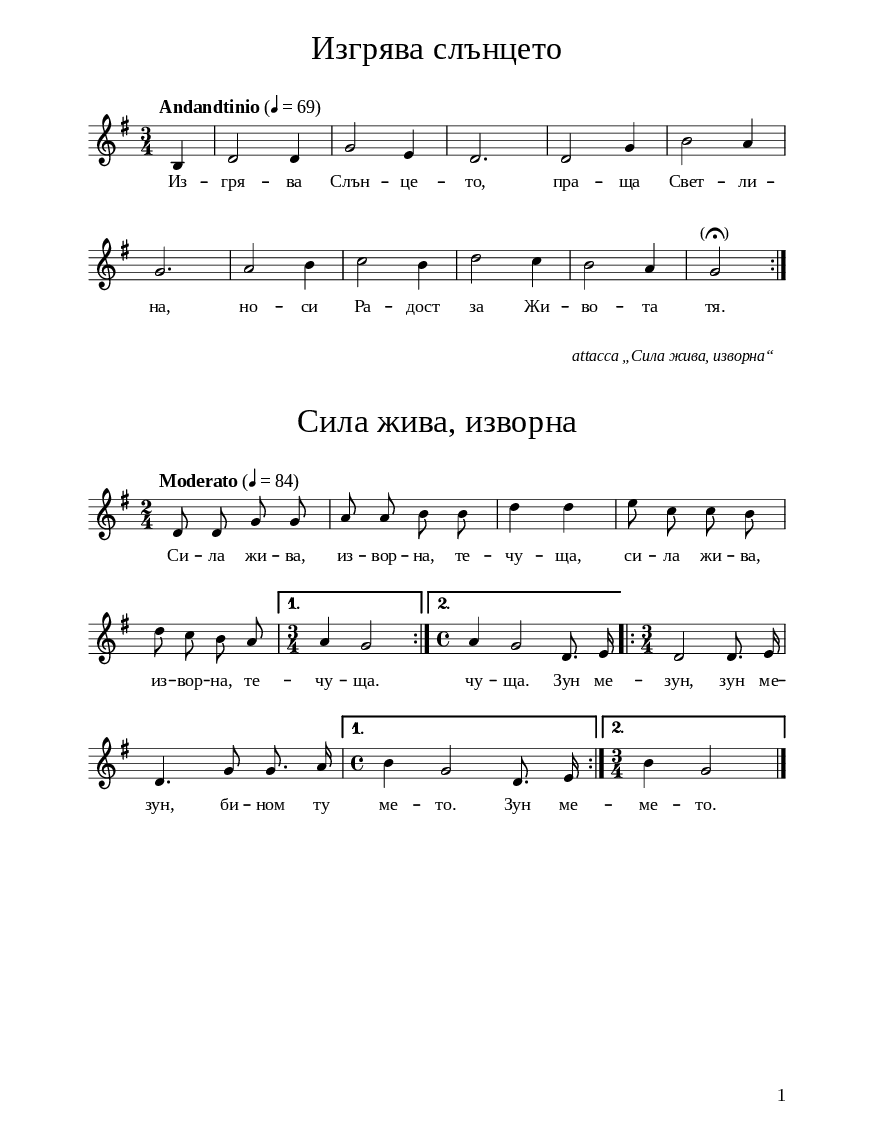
\version "2.24.2"

% include paper part and global functions
\include "include/globals.ily"

\bookpart {
  \label #'ref071_1
  \tocItem \markup "Изгрява слънцето"
  \include "include/bookpart-paper.ily"
  \score {
    \include "include/score-layout.ily"

    \new Voice \absolute {
      \clef treble
      \key g \major
      \time 3/4
      \tempoFunc "Andandtinio" 4 "69"
      \partial 4
      \autoBeamOff
      b4  |  d'2 d'4 | g'2 e'4 | d'2. | d'2 g'4 | b'2 a'4 \break |

      g'2. | a'2 b'4 | c''2 b'4 | d''2 c''4 | b'2 a'4^\markup { \concat {"              (" \fermata ")"}} |  g'2
      \break \bar ":|."

    }

    \addlyrics {
      Из -- гря --
      ва Слън -- це -- то, пра -- ща Свет -- ли -- на,
      но -- си Ра -- дост за Жи -- во -- та тя.
    }

    \header {
      title = \titleFunc "Изгрява слънцето" "Izgrjava slănceto"
    }

    \midi{}

  } % score

  \markup \italic \dc-one-nobold "attacca „Сила жива, изворна“"

  % include foreign translation(s) of the song

  \markup \empty-one

  \label #'ref071_2
  \tocItem \markup "Сила жива, изворна"

  \include "include/bookpart-paper.ily"
  \score {
    \include "include/score-layout.ily"

    \new Voice \absolute {
      \clef treble
      \key g \major
      \time 2/4
      \tempoFunc "Moderato" 4 "84"
      \autoBeamOff

      \repeat volta 2 {
        d'8 d' g' g' | a'8 a' b' b' | d''4 d'' | e''8 c'' c'' b' \break |

        d''8 c'' b' a' |
      } \alternative { { \time 3/4 a'4 g'2 |} { \time 4/4  a'4 g'2 d'8. e'16 | } } \repeat volta 2 {
        \time 3/4 d'2 d'8. e'16 \break |

        d'4. g'8 g'8. a'16 |
      }
      \alternative  {
        {\time 4/4 b'4 g'2 d'8. e'16 | }
        {\time 3/4 b'4 g'2 \bar "|."}
      }
    }

    \addlyrics {
      Си --
      ла жи -- ва, из -- вор -- на, те -- чу -- ща, си
      -- ла жи -- ва, из -- вор -- на, те -- чу -- ща.
      чу -- ща. Зун ме -- зун, зун ме -- зун, би --
      ном ту ме -- то. Зун ме -- ме -- то.
    }
    \header {
      title = \titleFunc "Сила жива, изворна" "Sila živa, izvorna"
    }

    \midi{}

  }


} % bookpart
